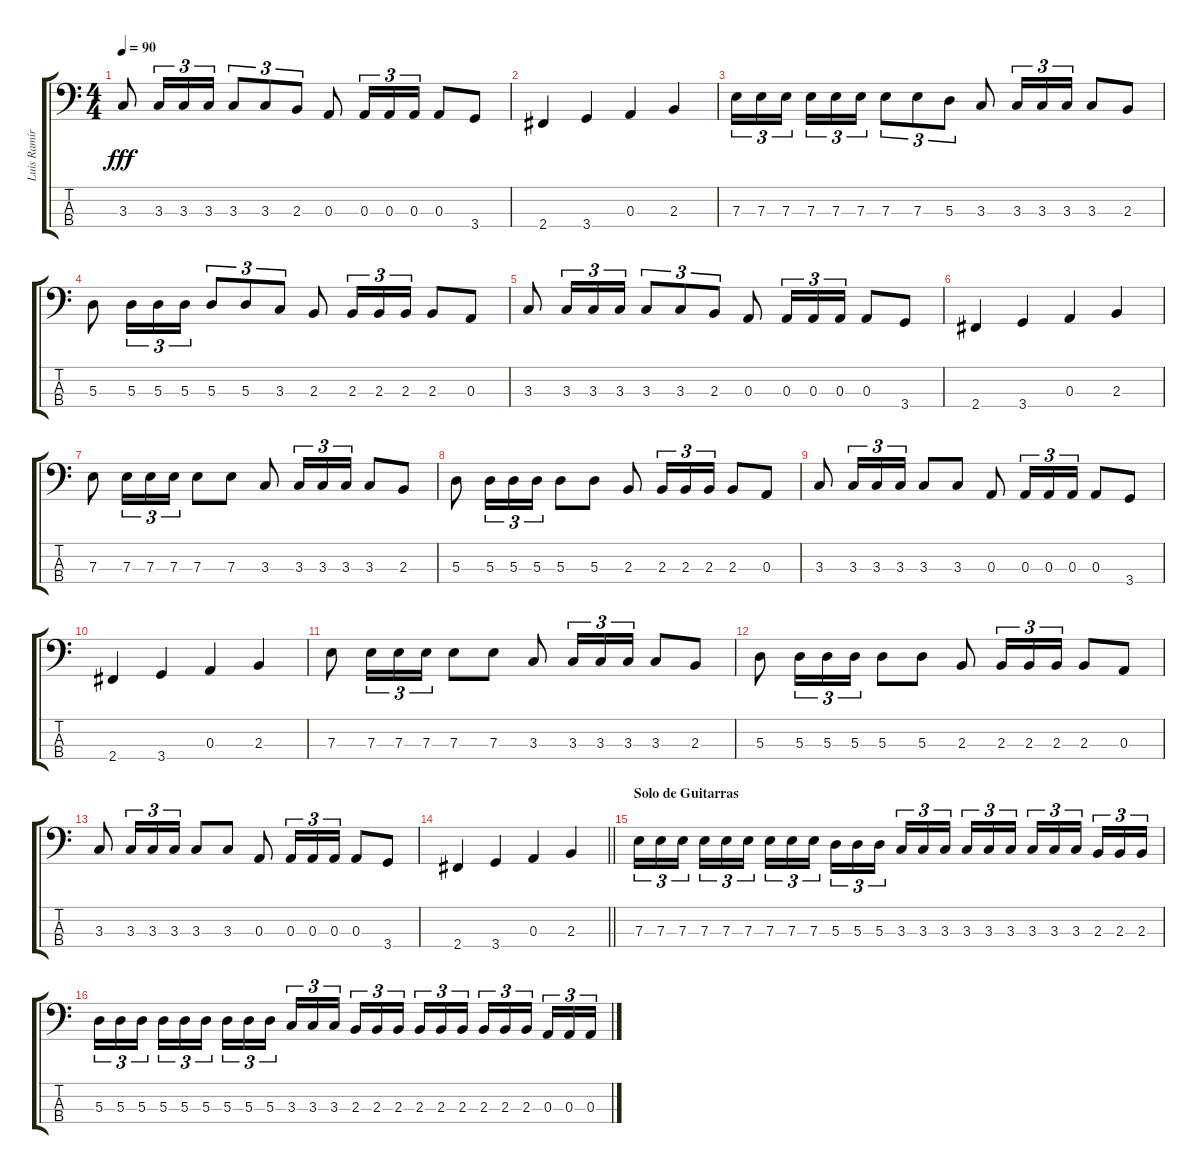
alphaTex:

\track ("Luis Ramírez" "Luis Ramír") {instrument electricbassfinger}
\staff {score tabs}
\tuning (G2 D2 A1 E1) {hide}
\ts (4 4)
\tempo 90
\clef f4
\ks c
3.3.8{dy fff} 3.3.16{tu (3 2)} 3.3.16{tu (3 2)} 3.3.16{tu (3 2)} 3.3.8{tu (3 2)} 3.3.8{tu (3 2)} 2.3.8{tu (3 2)} 0.3.8 0.3.16{tu (3 2)} 0.3.16{tu (3 2)} 0.3.16{tu (3 2)} 0.3.8 3.4.8 |
2.4.4 3.4.4 0.3.4 2.3.4 |
7.3.16{tu (3 2)} 7.3.16{tu (3 2)} 7.3.16{tu (3 2) beam splitsecondary} 7.3.16{tu (3 2)} 7.3.16{tu (3 2)} 7.3.16{tu (3 2)} 7.3.8{tu (3 2)} 7.3.8{tu (3 2)} 5.3.8{tu (3 2)} 3.3.8 3.3.16{tu (3 2)} 3.3.16{tu (3 2)} 3.3.16{tu (3 2)} 3.3.8 2.3.8 |
5.3.8 5.3.16{tu (3 2)} 5.3.16{tu (3 2)} 5.3.16{tu (3 2)} 5.3.8{tu (3 2)} 5.3.8{tu (3 2)} 3.3.8{tu (3 2)} 2.3.8 2.3.16{tu (3 2)} 2.3.16{tu (3 2)} 2.3.16{tu (3 2)} 2.3.8 0.3.8 |
3.3.8 3.3.16{tu (3 2)} 3.3.16{tu (3 2)} 3.3.16{tu (3 2)} 3.3.8{tu (3 2)} 3.3.8{tu (3 2)} 2.3.8{tu (3 2)} 0.3.8 0.3.16{tu (3 2)} 0.3.16{tu (3 2)} 0.3.16{tu (3 2)} 0.3.8 3.4.8 |
2.4.4 3.4.4 0.3.4 2.3.4 |
7.3.8 7.3.16{tu (3 2)} 7.3.16{tu (3 2)} 7.3.16{tu (3 2)} 7.3.8 7.3.8 3.3.8 3.3.16{tu (3 2)} 3.3.16{tu (3 2)} 3.3.16{tu (3 2)} 3.3.8 2.3.8 |
5.3.8 5.3.16{tu (3 2)} 5.3.16{tu (3 2)} 5.3.16{tu (3 2)} 5.3.8 5.3.8 2.3.8 2.3.16{tu (3 2)} 2.3.16{tu (3 2)} 2.3.16{tu (3 2)} 2.3.8 0.3.8 |
3.3.8 3.3.16{tu (3 2)} 3.3.16{tu (3 2)} 3.3.16{tu (3 2)} 3.3.8 3.3.8 0.3.8 0.3.16{tu (3 2)} 0.3.16{tu (3 2)} 0.3.16{tu (3 2)} 0.3.8 3.4.8 |
2.4.4 3.4.4 0.3.4 2.3.4 |
7.3.8 7.3.16{tu (3 2)} 7.3.16{tu (3 2)} 7.3.16{tu (3 2)} 7.3.8 7.3.8 3.3.8 3.3.16{tu (3 2)} 3.3.16{tu (3 2)} 3.3.16{tu (3 2)} 3.3.8 2.3.8 |
5.3.8 5.3.16{tu (3 2)} 5.3.16{tu (3 2)} 5.3.16{tu (3 2)} 5.3.8 5.3.8 2.3.8 2.3.16{tu (3 2)} 2.3.16{tu (3 2)} 2.3.16{tu (3 2)} 2.3.8 0.3.8 |
3.3.8 3.3.16{tu (3 2)} 3.3.16{tu (3 2)} 3.3.16{tu (3 2)} 3.3.8 3.3.8 0.3.8 0.3.16{tu (3 2)} 0.3.16{tu (3 2)} 0.3.16{tu (3 2)} 0.3.8 3.4.8 |
\barLineRight lightlight
2.4.4 3.4.4 0.3.4 2.3.4 |
\section ("" "Solo de Guitarras")
7.3.16{tu (3 2)} 7.3.16{tu (3 2)} 7.3.16{tu (3 2) beam splitsecondary} 7.3.16{tu (3 2)} 7.3.16{tu (3 2)} 7.3.16{tu (3 2)} 7.3.16{tu (3 2)} 7.3.16{tu (3 2)} 7.3.16{tu (3 2) beam splitsecondary} 5.3.16{tu (3 2)} 5.3.16{tu (3 2)} 5.3.16{tu (3 2)} 3.3.16{tu (3 2)} 3.3.16{tu (3 2)} 3.3.16{tu (3 2) beam splitsecondary} 3.3.16{tu (3 2)} 3.3.16{tu (3 2)} 3.3.16{tu (3 2)} 3.3.16{tu (3 2)} 3.3.16{tu (3 2)} 3.3.16{tu (3 2) beam splitsecondary} 2.3.16{tu (3 2)} 2.3.16{tu (3 2)} 2.3.16{tu (3 2)} |
5.3.16{tu (3 2)} 5.3.16{tu (3 2)} 5.3.16{tu (3 2) beam splitsecondary} 5.3.16{tu (3 2)} 5.3.16{tu (3 2)} 5.3.16{tu (3 2)} 5.3.16{tu (3 2)} 5.3.16{tu (3 2)} 5.3.16{tu (3 2) beam splitsecondary} 3.3.16{tu (3 2)} 3.3.16{tu (3 2)} 3.3.16{tu (3 2)} 2.3.16{tu (3 2)} 2.3.16{tu (3 2)} 2.3.16{tu (3 2) beam splitsecondary} 2.3.16{tu (3 2)} 2.3.16{tu (3 2)} 2.3.16{tu (3 2)} 2.3.16{tu (3 2)} 2.3.16{tu (3 2)} 2.3.16{tu (3 2) beam splitsecondary} 0.3.16{tu (3 2)} 0.3.16{tu (3 2)} 0.3.16{tu (3 2)}
